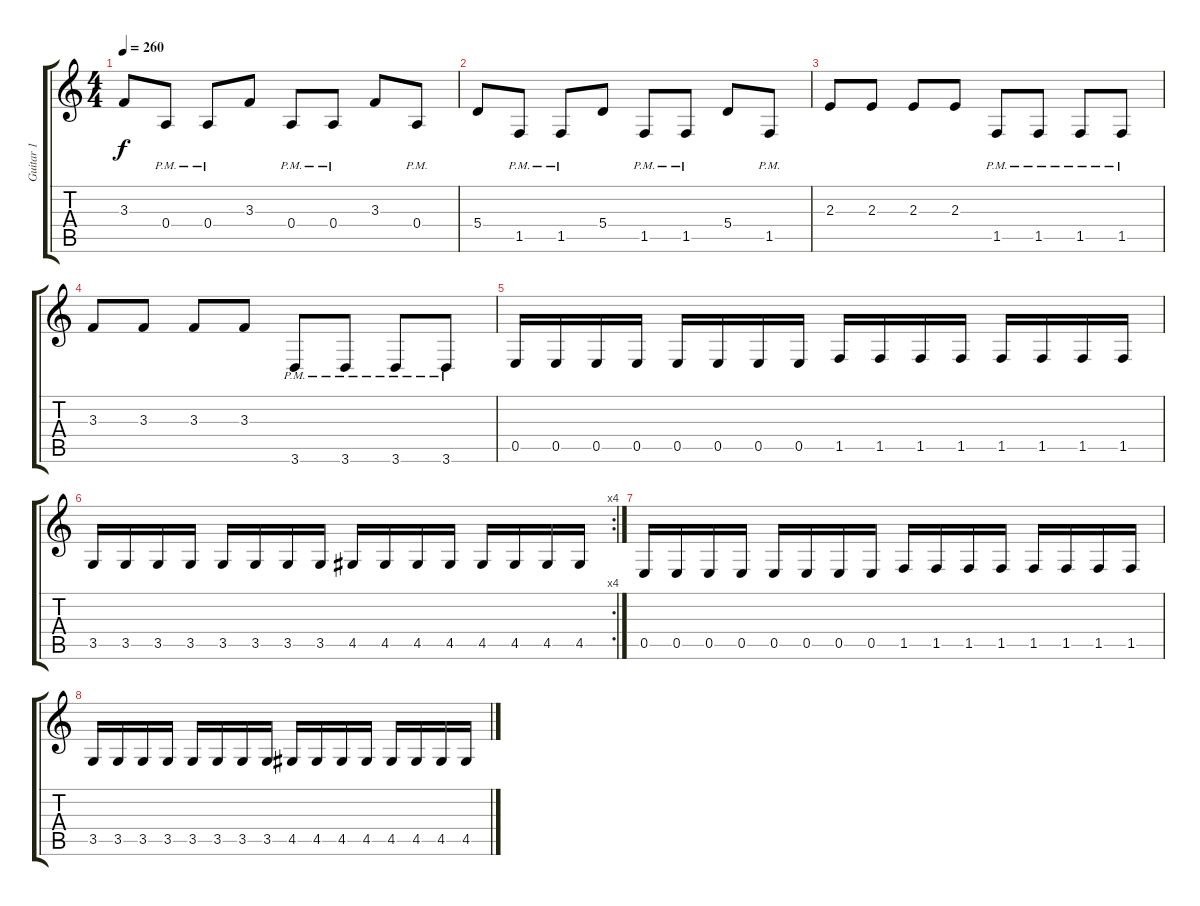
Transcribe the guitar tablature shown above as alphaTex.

\track ("Guitar 1" "Guitar 1") {instrument distortionguitar}
\staff {score tabs}
\tuning (B3 Gb3 D3 A2 E2 B1) {hide}
\ts (4 4)
\tempo 260
\clef g2
\ks c
3.3.8{dy f} 0.4{pm}.8 0.4{pm}.8 3.3.8 0.4{pm}.8 0.4{pm}.8 3.3.8 0.4{pm}.8 |
5.4.8 1.5{pm}.8 1.5{pm}.8 5.4.8 1.5{pm}.8 1.5{pm}.8 5.4.8 1.5{pm}.8 |
2.3.8 2.3.8 2.3.8 2.3.8 1.5{pm}.8 1.5{pm}.8 1.5{pm}.8 1.5{pm}.8 |
3.3.8 3.3.8 3.3.8 3.3.8 3.6{pm}.8 3.6{pm}.8 3.6{pm}.8 3.6{pm}.8 |
0.5.16 0.5.16 0.5.16 0.5.16 0.5.16 0.5.16 0.5.16 0.5.16 1.5.16 1.5.16 1.5.16 1.5.16 1.5.16 1.5.16 1.5.16 1.5.16 |
\rc 4
3.5.16 3.5.16 3.5.16 3.5.16 3.5.16 3.5.16 3.5.16 3.5.16 4.5.16 4.5.16 4.5.16 4.5.16 4.5.16 4.5.16 4.5.16 4.5.16 |
0.5.16 0.5.16 0.5.16 0.5.16 0.5.16 0.5.16 0.5.16 0.5.16 1.5.16 1.5.16 1.5.16 1.5.16 1.5.16 1.5.16 1.5.16 1.5.16 |
3.5.16 3.5.16 3.5.16 3.5.16 3.5.16 3.5.16 3.5.16 3.5.16 4.5.16 4.5.16 4.5.16 4.5.16 4.5.16 4.5.16 4.5.16 4.5.16
